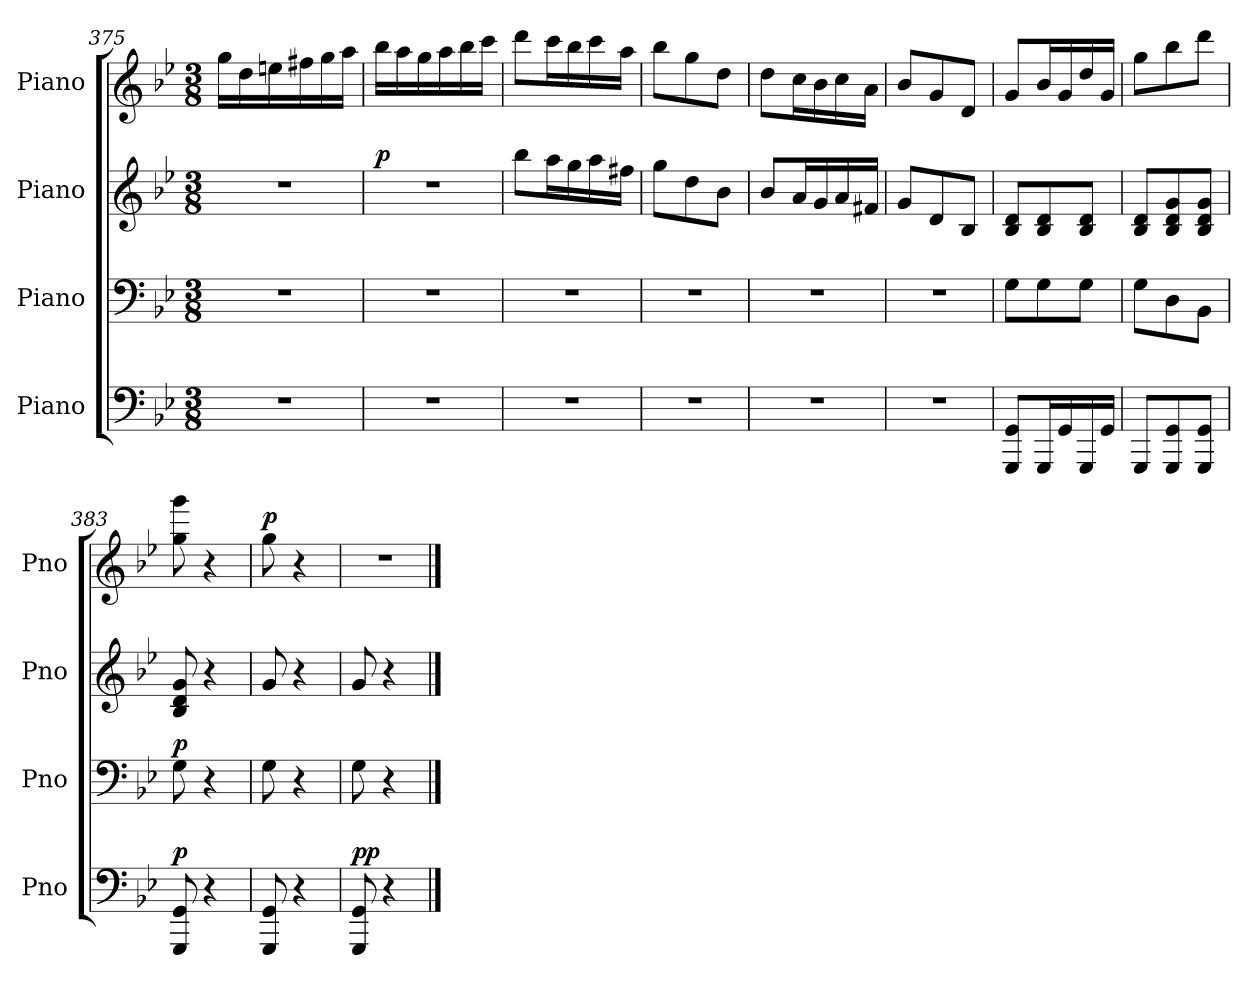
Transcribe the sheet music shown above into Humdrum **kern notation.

**kern	**dynam	**kern	**dynam	**kern	**dynam	**kern	**dynam
*part4	*part4	*part3	*part3	*part2	*part2	*part1	*part1
*staff4	*staff4	*staff3	*staff3	*staff2	*staff2	*staff1	*staff1
*I"Piano	*	*I"Piano	*	*I"Piano	*	*I"Piano	*
*I'Pno	*	*I'Pno	*	*I'Pno	*	*I'Pno	*
*clefF4	*	*clefF4	*	*clefG2	*	*clefG2	*
*k[b-e-]	*	*k[b-e-]	*	*k[b-e-]	*	*k[b-e-]	*
*B-:	*	*B-:	*	*B-:	*	*B-:	*
*M3/8	*	*M3/8	*	*M3/8	*	*M3/8	*
=375	=375	=375	=375	=375	=375	=375	=375
4.r	.	4.r	.	4.r	.	16gg\LL	.
.	.	.	.	.	.	16dd\	.
.	.	.	.	.	.	16een\	.
.	.	.	.	.	.	16ff#X\	.
.	.	.	.	.	.	16gg\	.
.	.	.	.	.	.	16aa\JJ	.
=376	=376	=376	=376	=376	=376	=376	=376
!	!	!	!	!	!LO:DY:a	!	!
4.r	.	4.r	.	4.r	p	16bb-\LL	.
.	.	.	.	.	.	16aa\	.
.	.	.	.	.	.	16gg\	.
.	.	.	.	.	.	16aa\	.
.	.	.	.	.	.	16bb-\	.
.	.	.	.	.	.	16ccc\JJ	.
=377	=377	=377	=377	=377	=377	=377	=377
4.r	.	4.r	.	8bb-\L	.	8ddd\L	.
.	.	.	.	16aa\L	.	16ccc\L	.
.	.	.	.	16gg\	.	16bb-\	.
.	.	.	.	16aa\	.	16ccc\	.
.	.	.	.	16ff#X\JJ	.	16aa\JJ	.
=378	=378	=378	=378	=378	=378	=378	=378
4.r	.	4.r	.	8gg\L	.	8bb-\L	.
.	.	.	.	8dd\	.	8gg\	.
.	.	.	.	8b-\J	.	8dd\J	.
!!LO:PB:g=z
=379	=379	=379	=379	=379	=379	=379	=379
4.r	.	4.r	.	8b-/L	.	8dd\L	.
.	.	.	.	16a/L	.	16cc\L	.
.	.	.	.	16g/	.	16b-\	.
.	.	.	.	16a/	.	16cc\	.
.	.	.	.	16f#X/JJ	.	16a\JJ	.
=380	=380	=380	=380	=380	=380	=380	=380
4.r	.	4.r	.	8g/L	.	8b-/L	.
.	.	.	.	8d/	.	8g/	.
.	.	.	.	8B-/J	.	8d/J	.
=381	=381	=381	=381	=381	=381	=381	=381
8GGG/ 8GG/L	.	8G\L	.	8B-/ 8d/L	.	8g/L	.
16GGG/L	.	8G\	.	8B-/ 8d/	.	16b-/L	.
16GG/	.	.	.	.	.	16g/	.
16GGG/	.	8G\J	.	8B-/ 8d/J	.	16dd/	.
16GG/JJ	.	.	.	.	.	16g/JJ	.
=382	=382	=382	=382	=382	=382	=382	=382
8GGG/L	.	8G\L	.	8B-/ 8d/L	.	8gg\L	.
8GGG/ 8GG/	.	8D\	.	8B-/ 8d/ 8g/	.	8bb-\	.
8GGG/ 8GG/J	.	8BB-\J	.	8B-/ 8d/ 8g/J	.	8ddd\J	.
=383	=383	=383	=383	=383	=383	=383	=383
!	!LO:DY:a	!	!LO:DY:a	!	!	!	!
8GGG/ 8GG/	p	8G\	p	8B-/ 8d/ 8g/	.	8gg\ 8ggg\	.
4r	.	4r	.	4r	.	4r	.
!!LO:PB:g=z
=384	=384	=384	=384	=384	=384	=384	=384
!	!	!	!	!	!	!	!LO:DY:a
8GGG/ 8GG/	.	8G\	.	8g/	.	8gg\	p
4r	.	4r	.	4r	.	4r	.
=385	=385	=385	=385	=385	=385	=385	=385
!	!LO:DY:a	!	!	!	!	!	!
8GGG/ 8GG/	pp	8G\	.	8g/	.	4.r	.
4r	.	4r	.	4r	.	.	.
==	==	==	==	==	==	==	==
*-	*-	*-	*-	*-	*-	*-	*-
